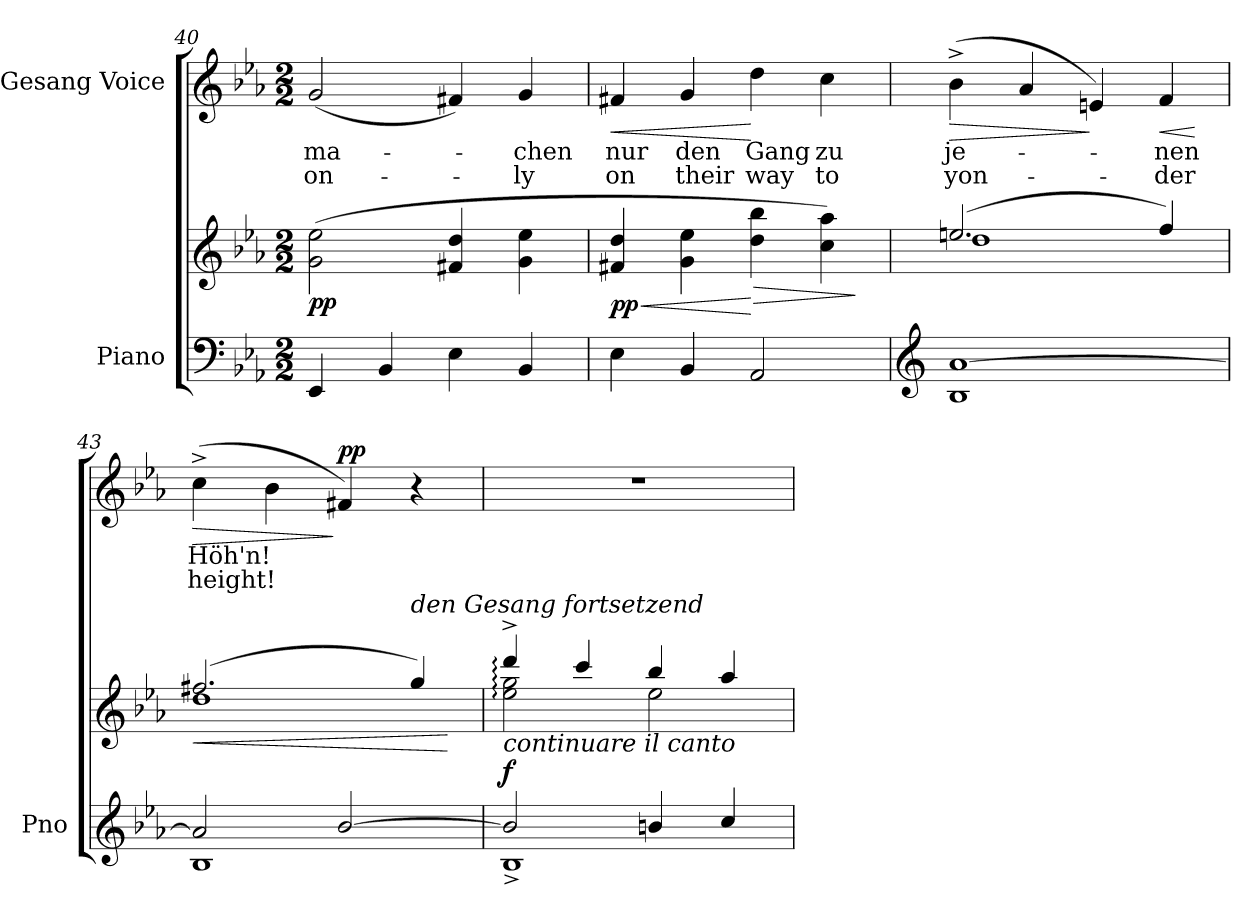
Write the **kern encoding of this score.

**kern	**kern	**dynam	**kern	**text	**text	**dynam
*part2	*part2	*part2	*part1	*part1	*part1	*part1
*staff3	*staff2	*staff2/3	*staff1	*staff1	*staff1	*staff1
*I"Piano	*	*	*I"Gesang Voice	*	*	*
*I'Pno	*	*	*	*	*	*
*clefF4	*clefG2	*	*clefG2	*	*	*
*k[b-e-a-]	*k[b-e-a-]	*	*k[b-e-a-]	*	*	*
*M2/2	*M2/2	*	*M2/2	*	*	*
=40	=40	=40	=40	=40	=40	=40
!	!	!LO:DY:b	!	!LO:LY:b	!LO:LY:b	!
4EE-/	(2g\ 2ee-\	pp	(2g/	ma-	on-	.
4BB-/	.	.	.	.	.	.
4E-\	4f#X/ 4dd/	.	4f#X/)	.	.	.
!	!	!	!	!LO:LY:b	!LO:LY:b	!
4BB-/	4g\ 4ee-\	.	4g/	-chen	-ly	.
=41	=41	=41	=41	=41	=41	=41
!	!	!LO:HP:b	!	!LO:LY:b	!LO:LY:b	!LO:HP:b
!	!	!LO:DY:n=1:b	!	!	!	!
4E-\	4f#X/ 4dd/	< pp	4f#X/	nur	on	<
!	!	!	!	!LO:LY:b	!LO:LY:b	!
4BB-/	4g\ 4ee-\	.	4g/	den	their	.
!	!	!LO:HP:n=1:b	!	!LO:LY:b	!LO:LY:b	!
2AA-/	4dd\ 4bb-\	[ >	4dd\	Gang	way	[
!	!	!	!	!LO:LY:b	!LO:LY:b	!
.	4cc\ 4aa-\)	.	4cc\	zu	to	.
.	.	]	.	.	.	.
!!LO:PB:g=z
=42	=42	=42	=42	=42	=42	=42
*clefG2	*	*	*	*	*	*
*	*^	*	*	*	*	*
!	!	!	!	!	!LO:LY:b	!LO:LY:b	!LO:HP:b
1B- [1a-	(2.een/	1dd	.	(4b-^\	je-	yon-	>
.	.	.	.	4a-/	.	.	.
.	.	.	.	4en/)	.	.	]
!	!	!	!	!	!LO:LY:b	!LO:LY:b	!LO:HP:b
.	4ff/)	.	.	4f/	-nen	-der	<
*	*v	*v	*	*	*	*	*
.	.	.	.	.	.	[
=43	=43	=43	=43	=43	=43	=43
*^	*	*	*	*	*	*
!	!	!	!LO:HP:b	!	!LO:LY:b	!LO:LY:b	!LO:HP:b
*	*	*^	*	*	*	*	*
2a-/]	1B-	(2.ff#X/	1dd	<	(4cc^\	Höh'n!	height!	>
.	.	.	.	.	4b-\	.	.	.
!	!	!	!	!	!	!	!	!LO:DY:n=1:a
[2b-/	.	.	.	.	4f#X/)	.	.	] pp
!	!	!LO:TX:a:i:t=den Gesang fortsetzend	!	!	!	!	!	!
.	.	4gg/)	.	.	4r	.	.	.
*v	*v	*	*	*	*	*	*	*
*	*v	*v	*	*	*	*	*
.	.	[	.	.	.	.
=44	=44	=44	=44	=44	=44	=44
*^	*^	*	*	*	*	*
!LO:TX:a:i:t=continuare il canto	!	!	!	!	!	!	!	!
!	!	!	!	!LO:DY:a=2	!	!	!	!
2b-/]	1B-^	4ddd:^/	2ee-\: 2gg\:	f	1r	.	.	.
.	.	4ccc/	.	.	.	.	.	.
4bn/	.	4bb-/	2ee-\	.	.	.	.	.
4cc/	.	4aa-/	.	.	.	.	.	.
*v	*v	*	*	*	*	*	*	*
*	*v	*v	*	*	*	*	*
=	=	=	=	=	=	=
*-	*-	*-	*-	*-	*-	*-
